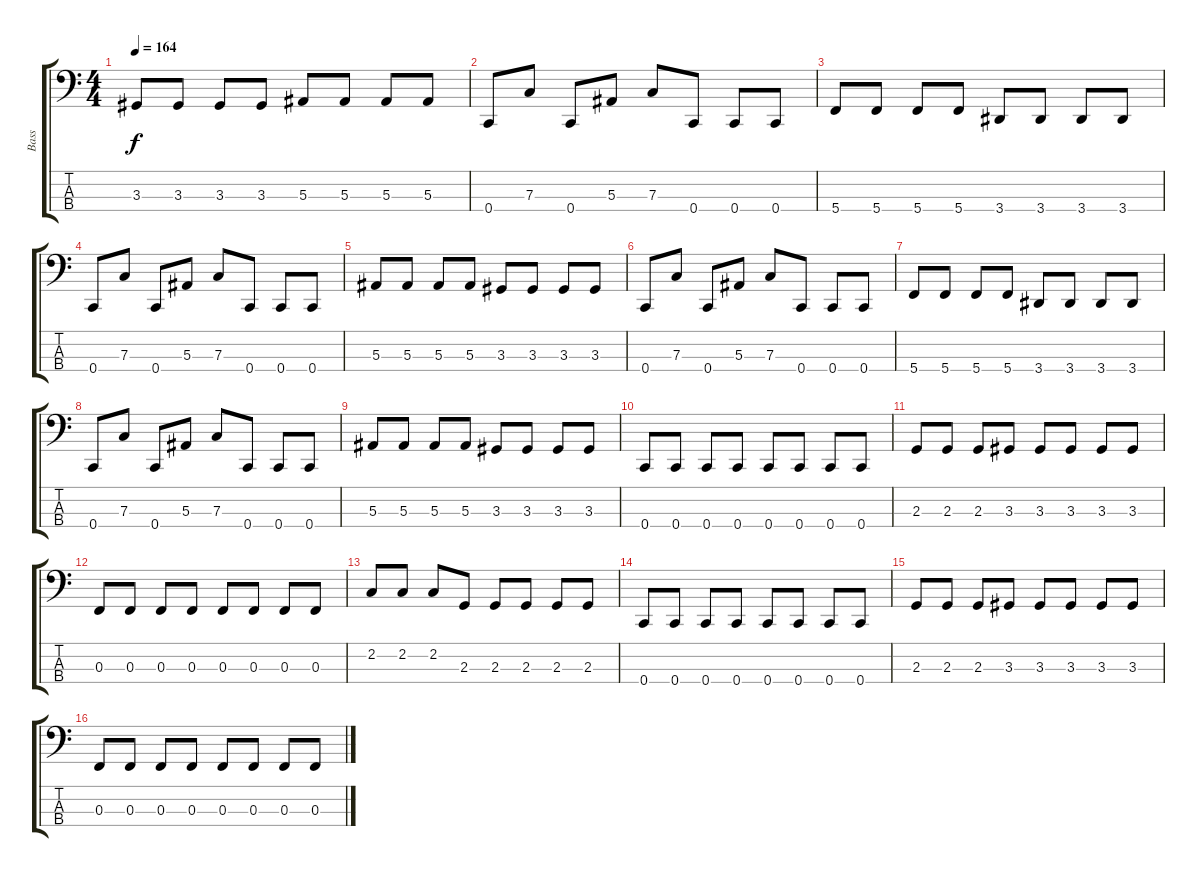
\track ("Bass" "Bass") {instrument slapbass1}
\staff {score tabs}
\tuning (Eb2 Bb1 F1 C1) {hide}
\ts (4 4)
\tempo 164
\clef f4
\ks c
3.3.8{dy f} 3.3.8 3.3.8 3.3.8 5.3.8 5.3.8 5.3.8 5.3.8 |
0.4.8 7.3.8 0.4.8 5.3.8 7.3.8 0.4.8 0.4.8 0.4.8 |
5.4.8 5.4.8 5.4.8 5.4.8 3.4.8 3.4.8 3.4.8 3.4.8 |
0.4.8 7.3.8 0.4.8 5.3.8 7.3.8 0.4.8 0.4.8 0.4.8 |
5.3.8 5.3.8 5.3.8 5.3.8 3.3.8 3.3.8 3.3.8 3.3.8 |
0.4.8 7.3.8 0.4.8 5.3.8 7.3.8 0.4.8 0.4.8 0.4.8 |
5.4.8 5.4.8 5.4.8 5.4.8 3.4.8 3.4.8 3.4.8 3.4.8 |
0.4.8 7.3.8 0.4.8 5.3.8 7.3.8 0.4.8 0.4.8 0.4.8 |
5.3.8 5.3.8 5.3.8 5.3.8 3.3.8 3.3.8 3.3.8 3.3.8 |
0.4.8 0.4.8 0.4.8 0.4.8 0.4.8 0.4.8 0.4.8 0.4.8 |
2.3.8 2.3.8 2.3.8 3.3.8 3.3.8 3.3.8 3.3.8 3.3.8 |
0.3.8 0.3.8 0.3.8 0.3.8 0.3.8 0.3.8 0.3.8 0.3.8 |
2.2.8 2.2.8 2.2.8 2.3.8 2.3.8 2.3.8 2.3.8 2.3.8 |
0.4.8 0.4.8 0.4.8 0.4.8 0.4.8 0.4.8 0.4.8 0.4.8 |
2.3.8 2.3.8 2.3.8 3.3.8 3.3.8 3.3.8 3.3.8 3.3.8 |
0.3.8 0.3.8 0.3.8 0.3.8 0.3.8 0.3.8 0.3.8 0.3.8
